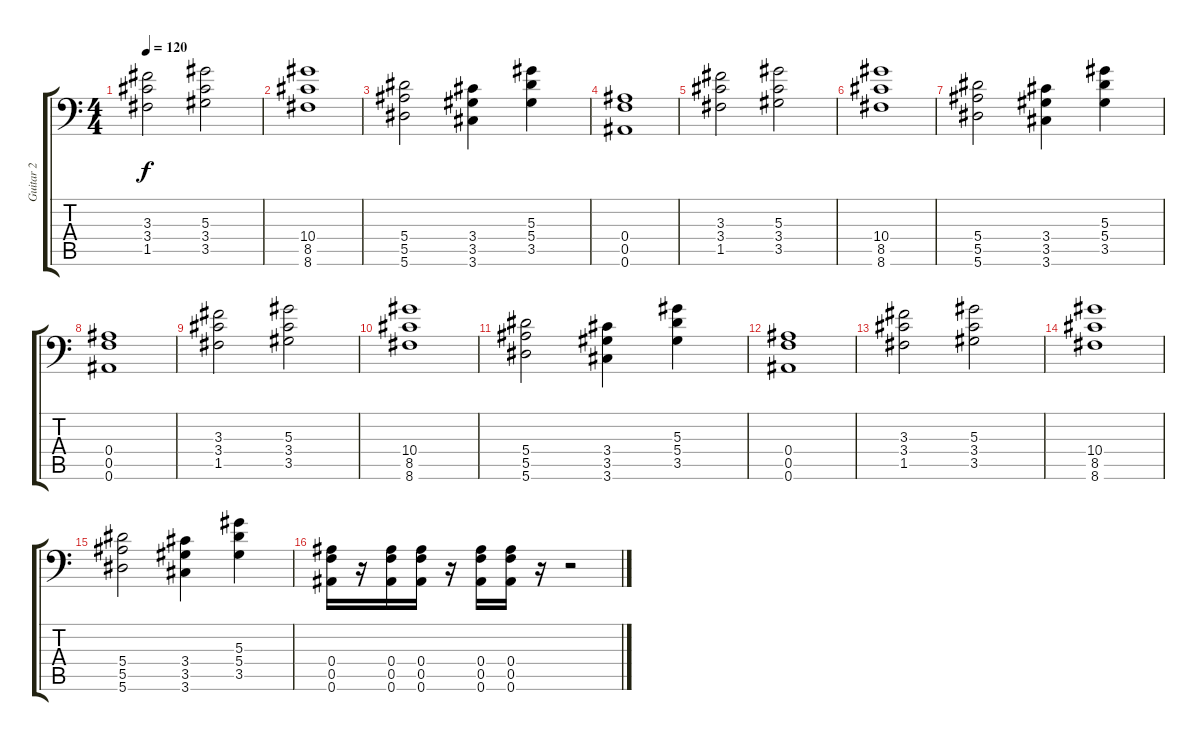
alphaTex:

\track ("Guitar 2" "Guitar 2") {instrument distortionguitar}
\staff {score tabs}
\tuning (C4 G3 Eb3 Bb2 F2 Bb1) {hide}
\ts (4 4)
\tempo 120
\clef f4
\ks c
(3.3 3.4 1.5).2{dy f} (5.3 3.4 3.5).2 |
(10.4 8.5 8.6).1 |
(5.4 5.5 5.6).2 (3.4 3.5 3.6).4 (5.3 5.4 3.5).4 |
(0.4 0.5 0.6).1 |
(3.3 3.4 1.5).2 (5.3 3.4 3.5).2 |
(10.4 8.5 8.6).1 |
(5.4 5.5 5.6).2 (3.4 3.5 3.6).4 (5.3 5.4 3.5).4 |
(0.4 0.5 0.6).1 |
(3.3 3.4 1.5).2 (5.3 3.4 3.5).2 |
(10.4 8.5 8.6).1 |
(5.4 5.5 5.6).2 (3.4 3.5 3.6).4 (5.3 5.4 3.5).4 |
(0.4 0.5 0.6).1 |
(3.3 3.4 1.5).2 (5.3 3.4 3.5).2 |
(10.4 8.5 8.6).1 |
(5.4 5.5 5.6).2 (3.4 3.5 3.6).4 (5.3 5.4 3.5).4 |
(0.4 0.5 0.6).16 r.16 (0.4 0.5 0.6).16 (0.4 0.5 0.6).16 r.16 (0.4 0.5 0.6).16 (0.4 0.5 0.6).16 r.16 r.2
